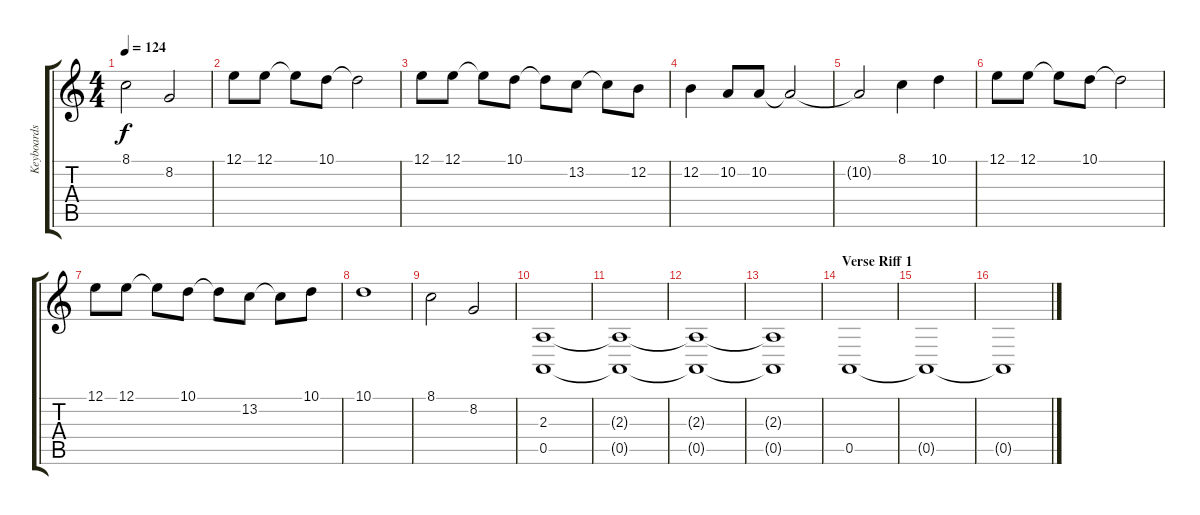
\track ("Keyboards 1" "Keyboards ") {instrument stringensemble1}
\staff {score tabs}
\tuning (E4 B3 G3 D3 A2 E2) {hide}
\ts (4 4)
\tempo 124
\clef g2
\ks c
8.1.2{dy f} 8.2.2 |
12.1.8 12.1.8 12.1{t}.8 10.1.8 10.1{t}.2 |
12.1.8 12.1.8 12.1{t}.8 10.1.8 10.1{t}.8 13.2.8 13.2{t}.8 12.2.8 |
12.2.4 10.2.8 10.2.8 10.2{t}.2 |
10.2{t}.2 8.1.4 10.1.4 |
12.1.8 12.1.8 12.1{t}.8 10.1.8 10.1{t}.2 |
12.1.8 12.1.8 12.1{t}.8 10.1.8 10.1{t}.8 13.2.8 13.2{t}.8 10.1.8 |
10.1.1 |
8.1.2 8.2.2 |
(2.3 0.5).1 |
(2.3{t} 0.5{t}).1 |
(2.3{t} 0.5{t}).1 |
(2.3{t} 0.5{t}).1 |
\section ("" "Verse Riff 1")
0.5.1 |
0.5{t}.1 |
0.5{t}.1
